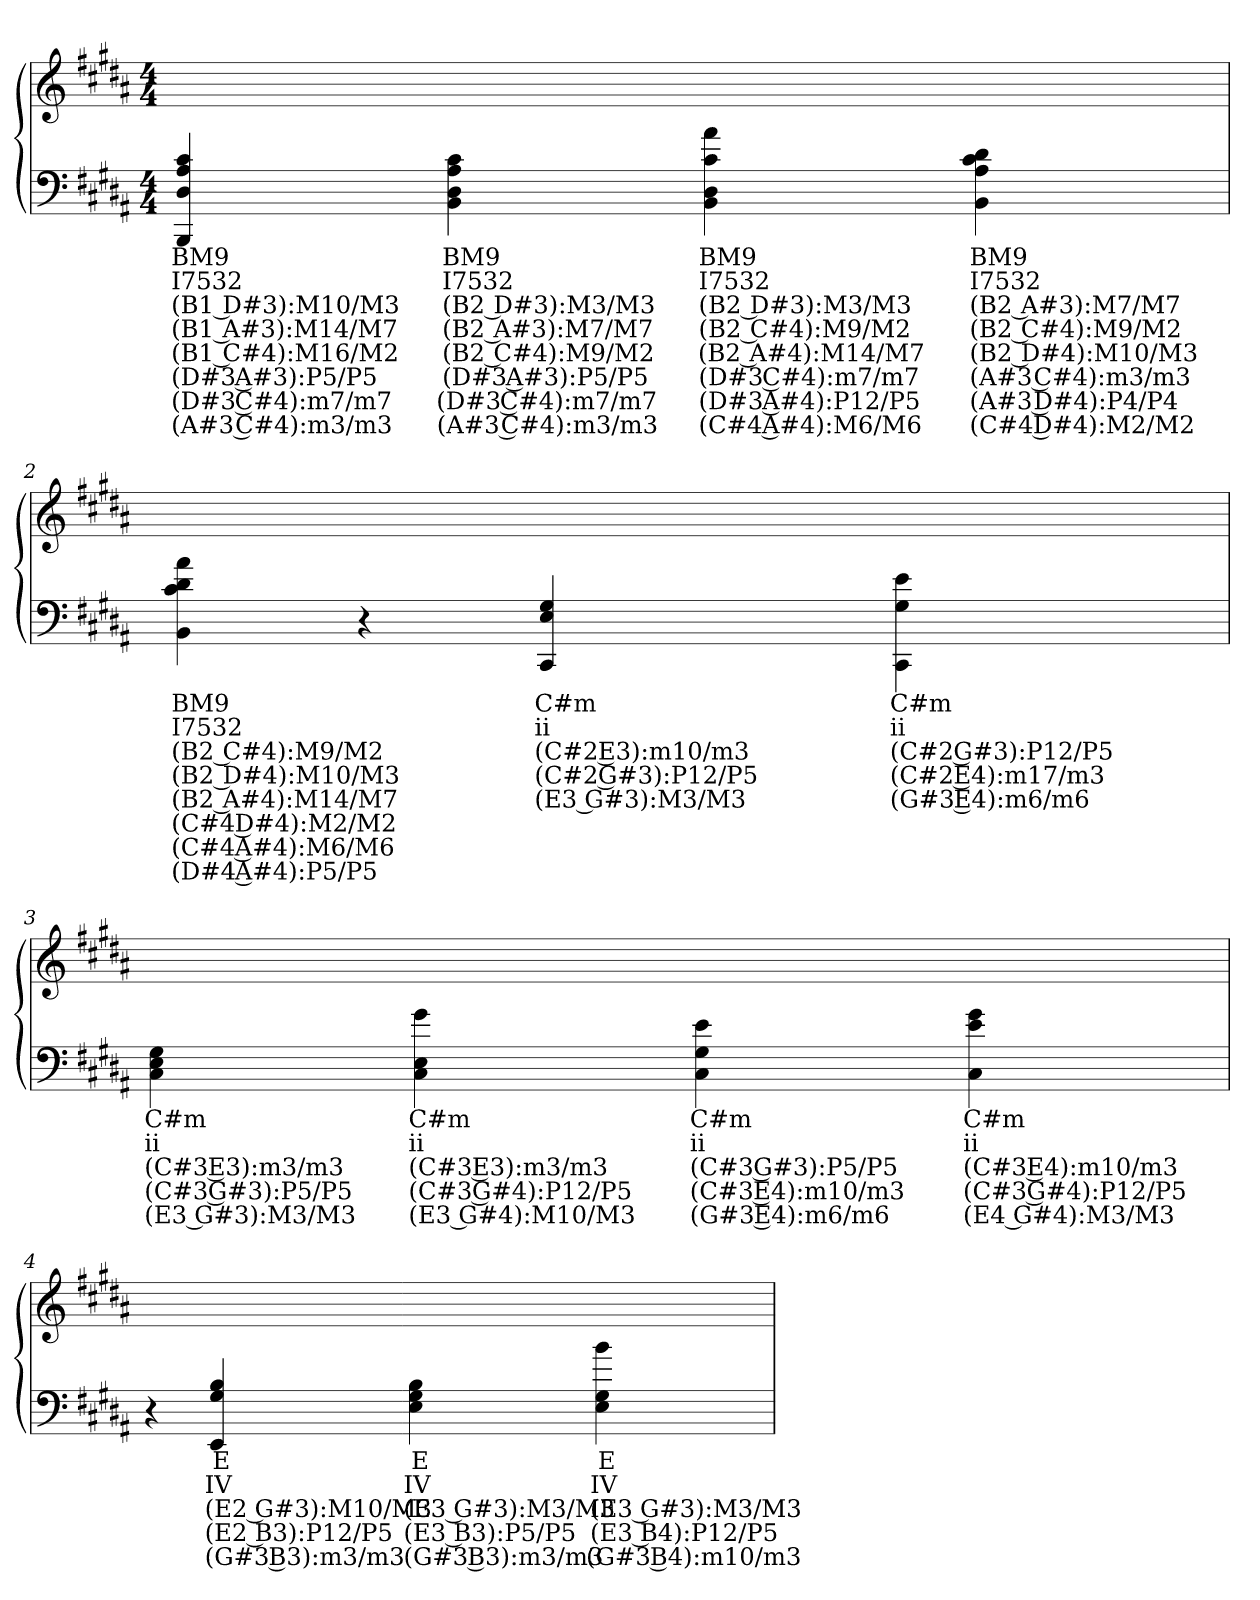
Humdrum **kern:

**kern	**text	**text	**text	**text	**text	**text	**text	**text	**kern
*part2	*part2	*part2	*part2	*part2	*part2	*part2	*part2	*part2	*part1
*staff2	*staff2	*staff2	*staff2	*staff2	*staff2	*staff2	*staff2	*staff2	*staff1
*clefF4	*	*	*	*	*	*	*	*	*clefG2
*k[f#c#g#d#a#]	*	*	*	*	*	*	*	*	*k[f#c#g#d#a#]
*B:	*	*	*	*	*	*	*	*	*B:
*M4/4	*	*	*	*	*	*	*	*	*M4/4
*MM60	*	*	*	*	*	*	*	*	*MM60
=1	=1	=1	=1	=1	=1	=1	=1	=1	=1
4BBB 4D# 4A# 4c#	BM9	I7532	(B1 D#3):M10/M3	(B1 A#3):M14/M7	(B1 C#4):M16/M2	(D#3 A#3):P5/P5	(D#3 C#4):m7/m7	(A#3 C#4):m3/m3	1ryy
4BB 4D# 4A# 4c#	BM9	I7532	(B2 D#3):M3/M3	(B2 A#3):M7/M7	(B2 C#4):M9/M2	(D#3 A#3):P5/P5	(D#3 C#4):m7/m7	(A#3 C#4):m3/m3	.
4BB 4D# 4c# 4a#	BM9	I7532	(B2 D#3):M3/M3	(B2 C#4):M9/M2	(B2 A#4):M14/M7	(D#3 C#4):m7/m7	(D#3 A#4):P12/P5	(C#4 A#4):M6/M6	.
4BB 4A# 4c# 4d#	BM9	I7532	(B2 A#3):M7/M7	(B2 C#4):M9/M2	(B2 D#4):M10/M3	(A#3 C#4):m3/m3	(A#3 D#4):P4/P4	(C#4 D#4):M2/M2	.
=2	=2	=2	=2	=2	=2	=2	=2	=2	=2
4BB 4c# 4d# 4a#	BM9	I7532	(B2 C#4):M9/M2	(B2 D#4):M10/M3	(B2 A#4):M14/M7	(C#4 D#4):M2/M2	(C#4 A#4):M6/M6	(D#4 A#4):P5/P5	1ryy
4r	.	.	.	.	.	.	.	.	.
4CC# 4E 4G#	C#m	ii	(C#2 E3):m10/m3	(C#2 G#3):P12/P5	(E3 G#3):M3/M3	.	.	.	.
4CC# 4G# 4e	C#m	ii	(C#2 G#3):P12/P5	(C#2 E4):m17/m3	(G#3 E4):m6/m6	.	.	.	.
=3	=3	=3	=3	=3	=3	=3	=3	=3	=3
4C# 4E 4G#	C#m	ii	(C#3 E3):m3/m3	(C#3 G#3):P5/P5	(E3 G#3):M3/M3	.	.	.	1ryy
4C# 4E 4g#	C#m	ii	(C#3 E3):m3/m3	(C#3 G#4):P12/P5	(E3 G#4):M10/M3	.	.	.	.
4C# 4G# 4e	C#m	ii	(C#3 G#3):P5/P5	(C#3 E4):m10/m3	(G#3 E4):m6/m6	.	.	.	.
4C# 4e 4g#	C#m	ii	(C#3 E4):m10/m3	(C#3 G#4):P12/P5	(E4 G#4):M3/M3	.	.	.	.
=4	=4	=4	=4	=4	=4	=4	=4	=4	=4
4r	.	.	.	.	.	.	.	.	1ryy
4EE 4G# 4B	E	IV	(E2 G#3):M10/M3	(E2 B3):P12/P5	(G#3 B3):m3/m3	.	.	.	.
4E 4G# 4B	E	IV	(E3 G#3):M3/M3	(E3 B3):P5/P5	(G#3 B3):m3/m3	.	.	.	.
4E 4G# 4b	E	IV	(E3 G#3):M3/M3	(E3 B4):P12/P5	(G#3 B4):m10/m3	.	.	.	.
=	=	=	=	=	=	=	=	=	=
*-	*-	*-	*-	*-	*-	*-	*-	*-	*-
